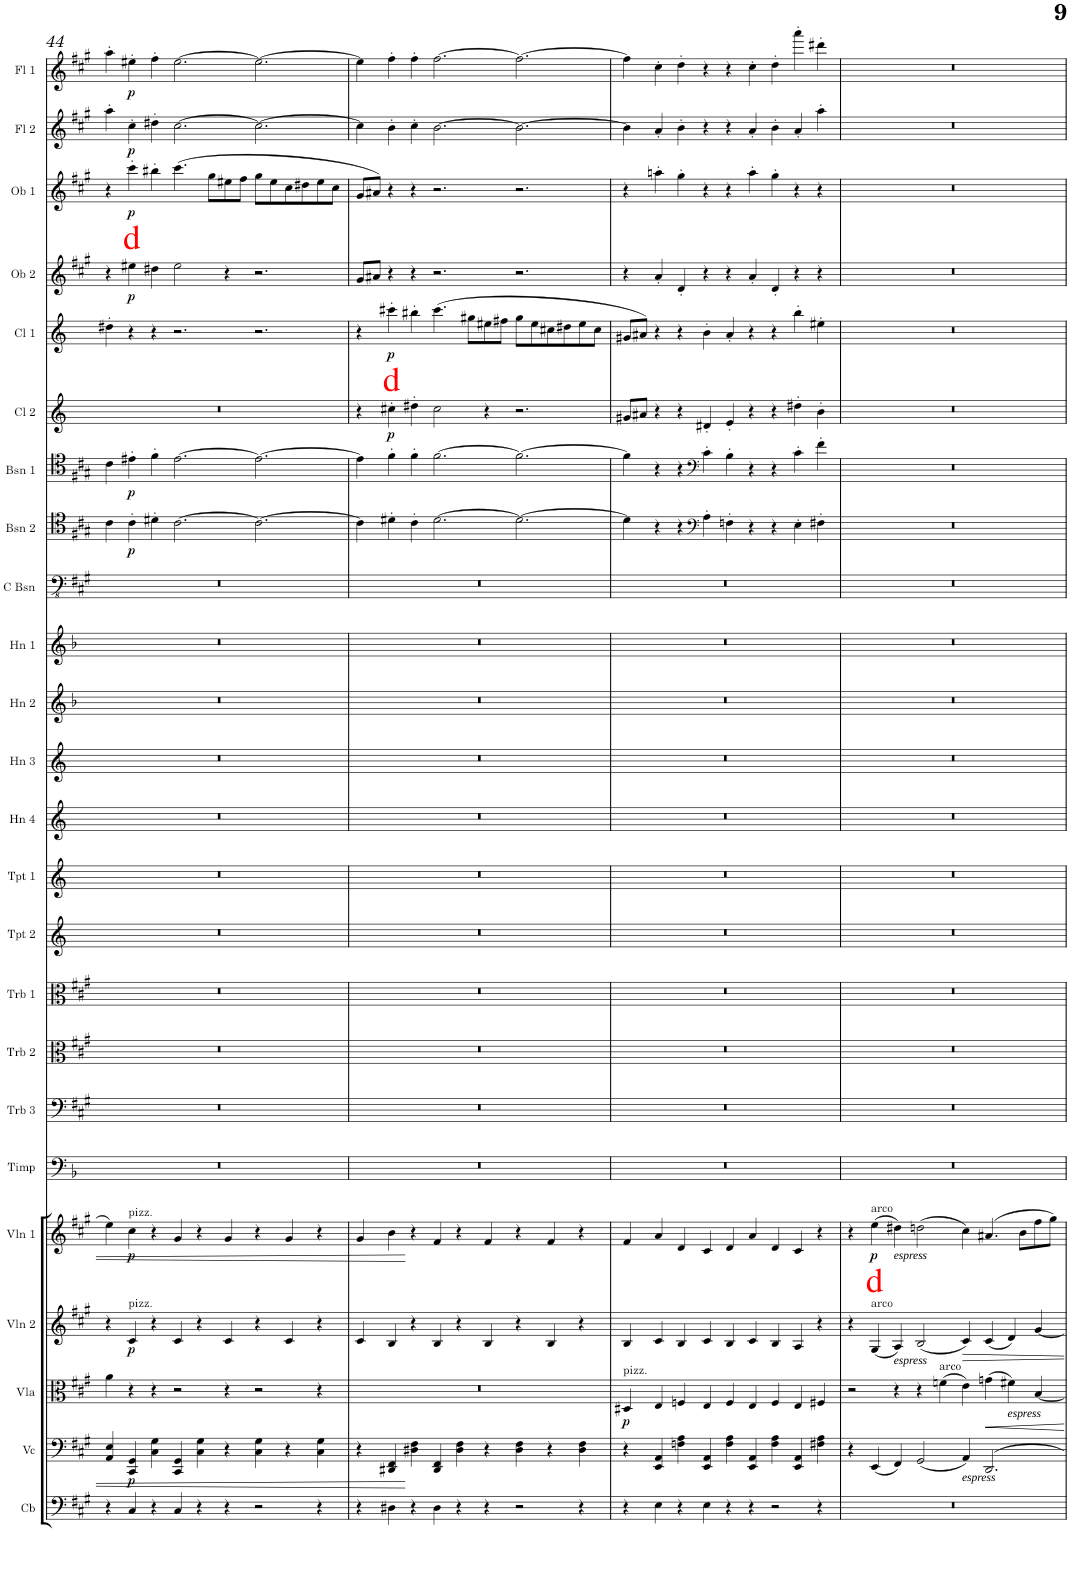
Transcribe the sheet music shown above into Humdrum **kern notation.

**kern	**kern	**dynam	**kern	**dynam	**kern	**dynam	**kern	**text	**dynam	**kern	**kern	**kern	**kern	**kern	**kern	**kern	**kern	**kern	**kern	**kern	**kern	**dynam	**kern	**dynam	**kern	**dynam	**kern	**text	**dynam	**kern	**dynam	**kern	**text	**dynam	**kern	**dynam	**kern	**dynam
*part24	*part23	*part23	*part22	*part22	*part21	*part21	*part20	*part20	*part20	*part19	*part18	*part17	*part16	*part15	*part14	*part13	*part12	*part11	*part10	*part9	*part8	*part8	*part7	*part7	*part6	*part6	*part5	*part5	*part5	*part4	*part4	*part3	*part3	*part3	*part2	*part2	*part1	*part1
*staff24	*staff23	*staff23	*staff22	*staff22	*staff21	*staff21	*staff20	*staff20	*staff20	*staff19	*staff18	*staff17	*staff16	*staff15	*staff14	*staff13	*staff12	*staff11	*staff10	*staff9	*staff8	*staff8	*staff7	*staff7	*staff6	*staff6	*staff5	*staff5	*staff5	*staff4	*staff4	*staff3	*staff3	*staff3	*staff2	*staff2	*staff1	*staff1
*I"Contrabass	*I"Violoncello	*	*I"Viola	*	*I"Violin 2	*	*I"Violin 1	*	*	*I"Timpani	*I"Trombone 3	*I"Trombone 2	*I"Trombone 1	*I"F Trumpet 2	*I"F Trumpet 1	*I"F Horn 4	*I"F Horn 3	*I"C Horn 2	*I"C Horn 1	*I"Contrabassoon	*I"Bassoon 2	*	*I"Bassoon 1	*	*I"Bb Clarinet 2	*	*I"Bb Clarinet 1	*	*	*I"Oboe 2	*	*I"Oboe 1	*	*	*I"Flute 2	*	*I"Flute 1	*
*I'Cb	*I'Vc	*	*I'Vla	*	*I'Vln 2	*	*I'Vln 1	*	*	*I'Timp	*I'Trb 3	*I'Trb 2	*I'Trb 1	*I'Tpt 2	*I'Tpt 1	*I'Hn 4	*I'Hn 3	*I'Hn 2	*I'Hn 1	*I'C Bsn	*I'Bsn 2	*	*I'Bsn 1	*	*I'Cl 2	*	*I'Cl 1	*	*	*I'Ob 2	*	*I'Ob 1	*	*	*I'Fl 2	*	*I'Fl 1	*
!!LO:PB:g=z
*clefF4	*clefF4	*	*clefC3	*	*clefG2	*	*clefG2	*	*	*clefF4	*clefF4	*clefC3	*clefC3	*clefG2	*clefG2	*clefG2	*clefG2	*clefG2	*clefG2	*clefFv4	*clefC4	*	*clefC4	*	*clefG2	*	*clefG2	*	*	*clefG2	*	*clefG2	*	*	*clefG2	*	*clefG2	*
*Trd7c12	*	*	*	*	*	*	*	*	*	*	*	*	*	*Trd-3c-5	*Trd-3c-5	*Trd4c7	*Trd4c7	*Trd7c12	*Trd7c12	*	*	*	*	*	*Trd1c2	*	*Trd1c2	*	*	*	*	*	*	*	*	*	*	*
*k[f#c#g#]	*k[f#c#g#]	*	*k[f#c#g#]	*	*k[f#c#g#]	*	*k[f#c#g#]	*	*	*k[b-]	*k[f#c#g#]	*k[f#c#g#]	*k[f#c#g#]	*k[]	*k[]	*k[]	*k[]	*k[b-]	*k[b-]	*k[f#c#g#]	*k[f#c#g#]	*	*k[f#c#g#]	*	*k[]	*	*k[]	*	*	*k[f#c#g#]	*	*k[f#c#g#]	*	*	*k[f#c#g#]	*	*k[f#c#g#]	*
*M9/4	*M9/4	*	*M9/4	*	*M9/4	*	*M9/4	*	*	*M9/4	*M9/4	*M9/4	*M9/4	*M9/4	*M9/4	*M9/4	*M9/4	*M9/4	*M9/4	*M9/4	*M9/4	*	*M9/4	*	*M9/4	*	*M9/4	*	*	*M9/4	*	*M9/4	*	*	*M9/4	*	*M9/4	*
=44	=44	=44	=44	=44	=44	=44	=44	=44	=44	=44	=44	=44	=44	=44	=44	=44	=44	=44	=44	=44	=44	=44	=44	=44	=44	=44	=44	=44	=44	=44	=44	=44	=44	=44	=44	=44	=44	=44
4r	4AA/ 4E/	.	4a\	.	4r	.	4ee\	.	.	4%9r	4%9r	4%9r	4%9r	4%9r	4%9r	4%9r	4%9r	4%9r	4%9r	4%9r	4c#\	.	4c#\	.	4%9r	.	4dd#X'\	.	.	4r	.	4r	.	.	4aa'\	.	4aa'\	.
!	!	!	!	!	!	!	!LO:TX:a:t=pizz.	!	!	!	!	!	!	!	!	!	!	!	!	!	!	!	!	!	!	!	!	!	!	!	!	!	!	!	!	!	!	!
!	!	!	!	!	!LO:TX:a:t=pizz.	!	!	!	!	!	!	!	!	!	!	!	!	!	!	!	!	!	!	!	!	!	!	!	!	!	!	!	!	!	!	!	!	!
!	!	!LO:DY:b	!	!	!	!LO:DY:b	!	!	!LO:DY:b	!	!	!	!	!	!	!	!	!	!	!	!	!LO:DY:b	!	!LO:DY:b	!	!	!	!	!	!	!LO:DY:b	!	!LO:LY:b:color=#FF0000	!LO:DY:b	!	!LO:DY:b	!	!LO:DY:b
4C#/	4CC#/ 4GG#/	p	4r	.	4c#/	p	4cc#\	.	p	.	.	.	.	.	.	.	.	.	.	.	4c#'\	p	4e#X'\	p	.	.	4r	.	.	4ee#X\	p	4ccc#'\	d	p	4cc#'\	p	4ee#X'\	p
4r	4C#\ 4G#\	.	4r	.	4r	.	4r	.	.	.	.	.	.	.	.	.	.	.	.	.	4d#X'\	.	4f#'\	.	.	.	4r	.	.	4dd#X\	.	4bb#X'\	.	.	4dd#X'\	.	4ff#'\	.
4C#/	4CC#/ 4GG#/	.	2r	.	4c#/	.	4g#/	.	.	.	.	.	.	.	.	.	.	.	.	.	[2.c#\	.	[2.e#\	.	.	.	2.r	.	.	2ee#\	.	(4.ccc#\	.	.	[2.cc#\	.	[2.ee#\	.
4r	4C#\ 4G#\	.	.	.	4r	.	4r	.	.	.	.	.	.	.	.	.	.	.	.	.	.	.	.	.	.	.	.	.	.	.	.	.	.	.	.	.	.	.
.	.	.	.	.	.	.	.	.	.	.	.	.	.	.	.	.	.	.	.	.	.	.	.	.	.	.	.	.	.	.	.	8gg#\L	.	.	.	.	.	.
4r	4r	.	4r	.	4c#/	.	4g#/	.	.	.	.	.	.	.	.	.	.	.	.	.	.	.	.	.	.	.	.	.	.	4r	.	8ee#X\	.	.	.	.	.	.
.	.	.	.	.	.	.	.	.	.	.	.	.	.	.	.	.	.	.	.	.	.	.	.	.	.	.	.	.	.	.	.	8ff#\J	.	.	.	.	.	.
2r	4C#\ 4G#\	.	2r	.	4r	.	4r	.	.	.	.	.	.	.	.	.	.	.	.	.	2.c#\_	.	2.e#\_	.	.	.	2.r	.	.	2.r	.	8gg#\L	.	.	2.cc#\_	.	2.ee#\_	.
.	.	.	.	.	.	.	.	.	.	.	.	.	.	.	.	.	.	.	.	.	.	.	.	.	.	.	.	.	.	.	.	8ee#\	.	.	.	.	.	.
.	4r	.	.	.	4c#/	.	4g#/	.	.	.	.	.	.	.	.	.	.	.	.	.	.	.	.	.	.	.	.	.	.	.	.	8cc#\	.	.	.	.	.	.
.	.	.	.	.	.	.	.	.	.	.	.	.	.	.	.	.	.	.	.	.	.	.	.	.	.	.	.	.	.	.	.	8dd#X\	.	.	.	.	.	.
4r	4C#\ 4G#\	.	4r	.	4r	.	4r	.	.	.	.	.	.	.	.	.	.	.	.	.	.	.	.	.	.	.	.	.	.	.	.	8ee#\	.	.	.	.	.	.
.	.	.	.	.	.	.	.	.	.	.	.	.	.	.	.	.	.	.	.	.	.	.	.	.	.	.	.	.	.	.	.	8cc#\J	.	.	.	.	.	.
=45	=45	=45	=45	=45	=45	=45	=45	=45	=45	=45	=45	=45	=45	=45	=45	=45	=45	=45	=45	=45	=45	=45	=45	=45	=45	=45	=45	=45	=45	=45	=45	=45	=45	=45	=45	=45	=45	=45
4r	4r	.	4%9r	.	4c#/	.	4g#/	.	.	4%9r	4%9r	4%9r	4%9r	4%9r	4%9r	4%9r	4%9r	4%9r	4%9r	4%9r	4c#\]	.	4e#\]	.	4r	.	4r	.	.	8g#/L	.	8g#/L	.	.	4cc#\]	.	4ee#\]	.
.	.	.	.	.	.	.	.	.	.	.	.	.	.	.	.	.	.	.	.	.	.	.	.	.	.	.	.	.	.	8a#X/J	.	8a#X/J)	.	.	.	.	.	.
!	!	!	!	!	!	!	!	!	!	!	!	!	!	!	!	!	!	!	!	!	!	!	!	!	!	!LO:DY:b	!	!LO:LY:b:color=#FF0000	!LO:DY:b	!	!	!	!	!	!	!	!	!
4D#X\	4DD#X/ 4FF#/	.	.	.	4B/	.	4b\	.	.	.	.	.	.	.	.	.	.	.	.	.	4d#X'\	.	4f#'\	.	4cc#X'\	p	4ccc#X'\	d	p	4r	.	4r	.	.	4b'\	.	4ff#'\	.
4r	4D#X\ 4F#\	.	.	.	4r	.	4r	.	.	.	.	.	.	.	.	.	.	.	.	.	4c#'\	.	4f#'\	.	4dd#X'\	.	4bb#X'\	.	.	4r	.	4r	.	.	4cc#'\	.	4ff#'\	.
4D#\	4DD#/ 4FF#/	.	.	.	4B/	.	4f#/	.	.	.	.	.	.	.	.	.	.	.	.	.	[2.d#\	.	[2.f#\	.	2cc#\	.	(4.ccc#\	.	.	2.r	.	2.r	.	.	[2.b\	.	[2.ff#\	.
4r	4D#\ 4F#\	.	.	.	4r	.	4r	.	.	.	.	.	.	.	.	.	.	.	.	.	.	.	.	.	.	.	.	.	.	.	.	.	.	.	.	.	.	.
.	.	.	.	.	.	.	.	.	.	.	.	.	.	.	.	.	.	.	.	.	.	.	.	.	.	.	8gg#X\L	.	.	.	.	.	.	.	.	.	.	.
4r	4r	.	.	.	4B/	.	4f#/	.	.	.	.	.	.	.	.	.	.	.	.	.	.	.	.	.	4r	.	8ee#X\	.	.	.	.	.	.	.	.	.	.	.
.	.	.	.	.	.	.	.	.	.	.	.	.	.	.	.	.	.	.	.	.	.	.	.	.	.	.	8ff#X\J	.	.	.	.	.	.	.	.	.	.	.
2r	4D#\ 4F#\	.	.	.	4r	.	4r	.	.	.	.	.	.	.	.	.	.	.	.	.	2.d#\_	.	2.f#\_	.	2.r	.	8gg#\L	.	.	2.r	.	2.r	.	.	2.b\_	.	2.ff#\_	.
.	.	.	.	.	.	.	.	.	.	.	.	.	.	.	.	.	.	.	.	.	.	.	.	.	.	.	8ee#\	.	.	.	.	.	.	.	.	.	.	.
.	4r	.	.	.	4B/	.	4f#/	.	.	.	.	.	.	.	.	.	.	.	.	.	.	.	.	.	.	.	8cc#X\	.	.	.	.	.	.	.	.	.	.	.
.	.	.	.	.	.	.	.	.	.	.	.	.	.	.	.	.	.	.	.	.	.	.	.	.	.	.	8dd#X\	.	.	.	.	.	.	.	.	.	.	.
4r	4D#\ 4F#\	.	.	.	4r	.	4r	.	.	.	.	.	.	.	.	.	.	.	.	.	.	.	.	.	.	.	8ee#\	.	.	.	.	.	.	.	.	.	.	.
.	.	.	.	.	.	.	.	.	.	.	.	.	.	.	.	.	.	.	.	.	.	.	.	.	.	.	8cc#\J	.	.	.	.	.	.	.	.	.	.	.
=46	=46	=46	=46	=46	=46	=46	=46	=46	=46	=46	=46	=46	=46	=46	=46	=46	=46	=46	=46	=46	=46	=46	=46	=46	=46	=46	=46	=46	=46	=46	=46	=46	=46	=46	=46	=46	=46	=46
!	!	!	!LO:TX:a:t=pizz.	!	!	!	!	!	!	!	!	!	!	!	!	!	!	!	!	!	!	!	!	!	!	!	!	!	!	!	!	!	!	!	!	!	!	!
!	!	!	!	!LO:DY:b	!	!	!	!	!	!	!	!	!	!	!	!	!	!	!	!	!	!	!	!	!	!	!	!	!	!	!	!	!	!	!	!	!	!
4r	4r	.	4D#X/	p	4B/	.	4f#/	.	.	4%9r	4%9r	4%9r	4%9r	4%9r	4%9r	4%9r	4%9r	4%9r	4%9r	4%9r	4d#\]	.	4f#\]	.	8g#X/L	.	8g#X/L	.	.	4r	.	4r	.	.	4b\]	.	4ff#\]	.
.	.	.	.	.	.	.	.	.	.	.	.	.	.	.	.	.	.	.	.	.	.	.	.	.	8a#X/J	.	8a#X/J)	.	.	.	.	.	.	.	.	.	.	.
4E\	4EE/ 4AA/	.	4E/	.	4c#/	.	4a/	.	.	.	.	.	.	.	.	.	.	.	.	.	4r	.	4r	.	4r	.	4r	.	.	4a'/	.	4aan'\	.	.	4a'/	.	4cc#'\	.
4r	4Fn\ 4A\	.	4Fn/	.	4B/	.	4d/	.	.	.	.	.	.	.	.	.	.	.	.	.	4r	.	4r	.	4r	.	4r	.	.	4d'/	.	4gg#'\	.	.	4b'\	.	4dd'\	.
*	*	*	*	*	*	*	*	*	*	*	*	*	*	*	*	*	*	*	*	*	*clefF4	*	*clefF4	*	*	*	*	*	*	*	*	*	*	*	*	*	*	*
4E\	4EE/ 4AA/	.	4E/	.	4c#/	.	4c#/	.	.	.	.	.	.	.	.	.	.	.	.	.	4A'\	.	4c#'\	.	4d#X'/	.	4b'\	.	.	4r	.	4r	.	.	4r	.	4r	.
4r	4F\ 4A\	.	4F/	.	4B/	.	4d/	.	.	.	.	.	.	.	.	.	.	.	.	.	4Fn'\	.	4B'\	.	4e'/	.	4a#'/	.	.	4r	.	4r	.	.	4r	.	4r	.
4r	4EE/ 4AA/	.	4E/	.	4c#/	.	4a/	.	.	.	.	.	.	.	.	.	.	.	.	.	4r	.	4r	.	4r	.	4r	.	.	4a'/	.	4aa'\	.	.	4a'/	.	4cc#'\	.
2r	4F\ 4A\	.	4F/	.	4B/	.	4d/	.	.	.	.	.	.	.	.	.	.	.	.	.	4r	.	4r	.	4r	.	4r	.	.	4d'/	.	4gg#'\	.	.	4b'\	.	4dd'\	.
.	4EE/ 4AA/	.	4E/	.	4A/	.	4c#/	.	.	.	.	.	.	.	.	.	.	.	.	.	4E'\	.	4c#'\	.	4dd#X'\	.	4bb'\	.	.	4r	.	4r	.	.	4a'/	.	4aaa'\	.
4r	4F#X\ 4A\	.	4F#X/	.	4r	.	4r	.	.	.	.	.	.	.	.	.	.	.	.	.	4F#X'\	.	4f#'\	.	4b'\	.	4ee#X'\	.	.	4r	.	4r	.	.	4aa'\	.	4ddd#X'\	.
=47	=47	=47	=47	=47	=47	=47	=47	=47	=47	=47	=47	=47	=47	=47	=47	=47	=47	=47	=47	=47	=47	=47	=47	=47	=47	=47	=47	=47	=47	=47	=47	=47	=47	=47	=47	=47	=47	=47
4%9r	4r	.	2r	.	4r	.	4r	.	.	4%9r	4%9r	4%9r	4%9r	4%9r	4%9r	4%9r	4%9r	4%9r	4%9r	4%9r	4%9r	.	4%9r	.	4%9r	.	4%9r	.	.	4%9r	.	4%9r	.	.	4%9r	.	4%9r	.
!	!	!	!	!	!	!	!LO:TX:a:t=arco	!	!	!	!	!	!	!	!	!	!	!	!	!	!	!	!	!	!	!	!	!	!	!	!	!	!	!	!	!	!	!
!	!	!	!	!	!LO:TX:a:t=arco	!	!	!	!	!	!	!	!	!	!	!	!	!	!	!	!	!	!	!	!	!	!	!	!	!	!	!	!	!	!	!	!	!
!	!	!	!	!	!	!	!	!LO:LY:b:color=#FF0000	!LO:DY:b	!	!	!	!	!	!	!	!	!	!	!	!	!	!	!	!	!	!	!	!	!	!	!	!	!	!	!	!	!
.	(4EE/	.	.	.	(4G#/	.	(4ee\	d	p	.	.	.	.	.	.	.	.	.	.	.	.	.	.	.	.	.	.	.	.	.	.	.	.	.	.	.	.	.
!	!	!	!	!	!	!	!LO:TX:b:i:t=espress	!	!	!	!	!	!	!	!	!	!	!	!	!	!	!	!	!	!	!	!	!	!	!	!	!	!	!	!	!	!	!
!	!	!	!	!	!LO:TX:b:i:t=espress	!	!	!	!	!	!	!	!	!	!	!	!	!	!	!	!	!	!	!	!	!	!	!	!	!	!	!	!	!	!	!	!	!
.	4FF#/)	.	4r	.	4A/)	.	4dd#X\)	.	.	.	.	.	.	.	.	.	.	.	.	.	.	.	.	.	.	.	.	.	.	.	.	.	.	.	.	.	.	.
.	(2GG#/	.	4r	.	(2B/	.	(2ddn\	.	.	.	.	.	.	.	.	.	.	.	.	.	.	.	.	.	.	.	.	.	.	.	.	.	.	.	.	.	.	.
!	!	!	!LO:TX:a:t=arco	!	!	!	!	!	!	!	!	!	!	!	!	!	!	!	!	!	!	!	!	!	!	!	!	!	!	!	!	!	!	!	!	!	!	!
.	.	.	(4fn\	.	.	.	.	.	.	.	.	.	.	.	.	.	.	.	.	.	.	.	.	.	.	.	.	.	.	.	.	.	.	.	.	.	.	.
!	!LO:TX:b:i:t=espress	!	!	!	!	!	!	!	!	!	!	!	!	!	!	!	!	!	!	!	!	!	!	!	!	!	!	!	!	!	!	!	!	!	!	!	!	!
.	4AA/)	.	4e\)	.	4c#/)	.	4cc#\)	.	.	.	.	.	.	.	.	.	.	.	.	.	.	.	.	.	.	.	.	.	.	.	.	.	.	.	.	.	.	.
.	2.DD/	.	(4gn\	.	(4c#/	.	(4.a#X/	.	.	.	.	.	.	.	.	.	.	.	.	.	.	.	.	.	.	.	.	.	.	.	.	.	.	.	.	.	.	.
!	!	!	!LO:TX:b:i:t=espress	!	!	!	!	!	!	!	!	!	!	!	!	!	!	!	!	!	!	!	!	!	!	!	!	!	!	!	!	!	!	!	!	!	!	!
.	.	.	4f#X\)	.	4d/)	.	.	.	.	.	.	.	.	.	.	.	.	.	.	.	.	.	.	.	.	.	.	.	.	.	.	.	.	.	.	.	.	.
.	.	.	.	.	.	.	8b\L	.	.	.	.	.	.	.	.	.	.	.	.	.	.	.	.	.	.	.	.	.	.	.	.	.	.	.	.	.	.	.
.	.	.	[4B/	.	[4g#/	.	8ff#\	.	.	.	.	.	.	.	.	.	.	.	.	.	.	.	.	.	.	.	.	.	.	.	.	.	.	.	.	.	.	.
.	.	.	.	.	.	.	8gg#\J)	.	.	.	.	.	.	.	.	.	.	.	.	.	.	.	.	.	.	.	.	.	.	.	.	.	.	.	.	.	.	.
=	=	=	=	=	=	=	=	=	=	=	=	=	=	=	=	=	=	=	=	=	=	=	=	=	=	=	=	=	=	=	=	=	=	=	=	=	=	=
*-	*-	*-	*-	*-	*-	*-	*-	*-	*-	*-	*-	*-	*-	*-	*-	*-	*-	*-	*-	*-	*-	*-	*-	*-	*-	*-	*-	*-	*-	*-	*-	*-	*-	*-	*-	*-	*-	*-
